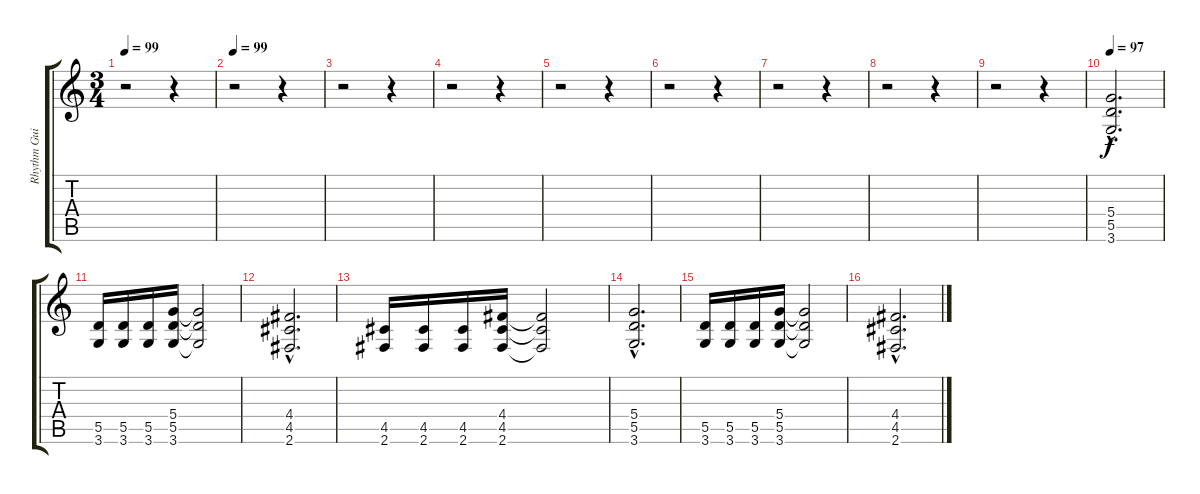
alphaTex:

\track ("Rhythm Guitar (right)" "Rhythm Gui") {instrument overdrivenguitar}
\staff {score tabs}
\tuning (E4 B3 G3 D3 A2 E2) {hide}
\ts (3 4)
\tempo 99
\clef g2
\ks c
r.2{dy f} r.4 |
\tempo 99
r.2 r.4 |
r.2 r.4 |
r.2 r.4 |
r.2 r.4 |
r.2 r.4 |
r.2 r.4 |
r.2 r.4 |
r.2 r.4 |
\tempo 97
(5.4{hac} 5.5{hac} 3.6{hac}).2{d} |
(5.5 3.6).16 (5.5 3.6).16 (5.5 3.6).16 (5.4 5.5 3.6).16 (5.4{t} 5.5{t} 3.6{t}).2 |
(4.4{hac} 4.5{hac} 2.6{hac}).2{d} |
(4.5 2.6).16 (4.5 2.6).16 (4.5 2.6).16 (4.4 4.5 2.6).16 (4.4{t} 4.5{t} 2.6{t}).2 |
(5.4{hac} 5.5{hac} 3.6{hac}).2{d} |
(5.5 3.6).16 (5.5 3.6).16 (5.5 3.6).16 (5.4 5.5 3.6).16 (5.4{t} 5.5{t} 3.6{t}).2 |
(4.4{hac} 4.5{hac} 2.6{hac}).2{d}
